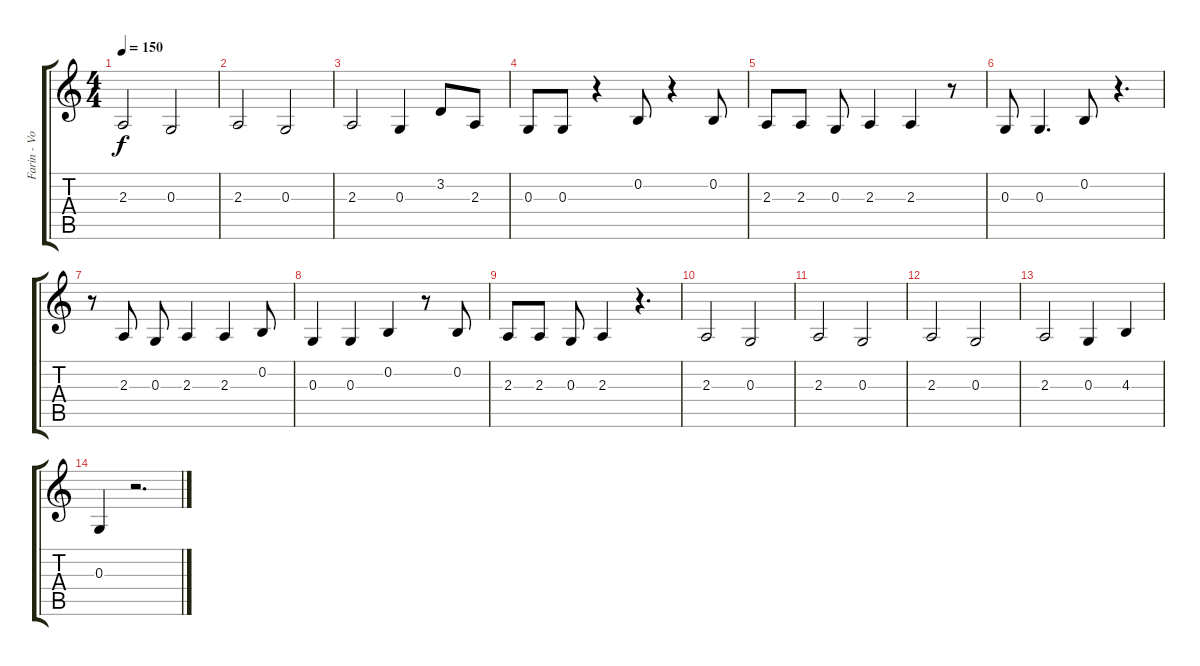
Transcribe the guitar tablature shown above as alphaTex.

\track ("Farin - Vocals" "Farin - Vo") {instrument oboe}
\staff {score tabs}
\tuning (E4 B3 G3 D3 A2 E2) {hide}
\ts (4 4)
\tempo 150
\clef g2
\ks c
2.3.2{dy f} 0.3.2 |
2.3.2 0.3.2 |
2.3.2 0.3.4 3.2.8 2.3.8 |
0.3.8 0.3.8 r.4 0.2.8 r.4 0.2.8 |
2.3.8 2.3.8 0.3.8 2.3.4 2.3.4 r.8 |
0.3.8 0.3.4{d} 0.2.8 r.4{d} |
r.8 2.3.8 0.3.8 2.3.4 2.3.4 0.2.8 |
0.3.4 0.3.4 0.2.4 r.8 0.2.8 |
2.3.8 2.3.8 0.3.8 2.3.4 r.4{d} |
2.3.2 0.3.2 |
2.3.2 0.3.2 |
2.3.2 0.3.2 |
2.3.2 0.3.4 4.3.4 |
0.3.4 r.2{d}
